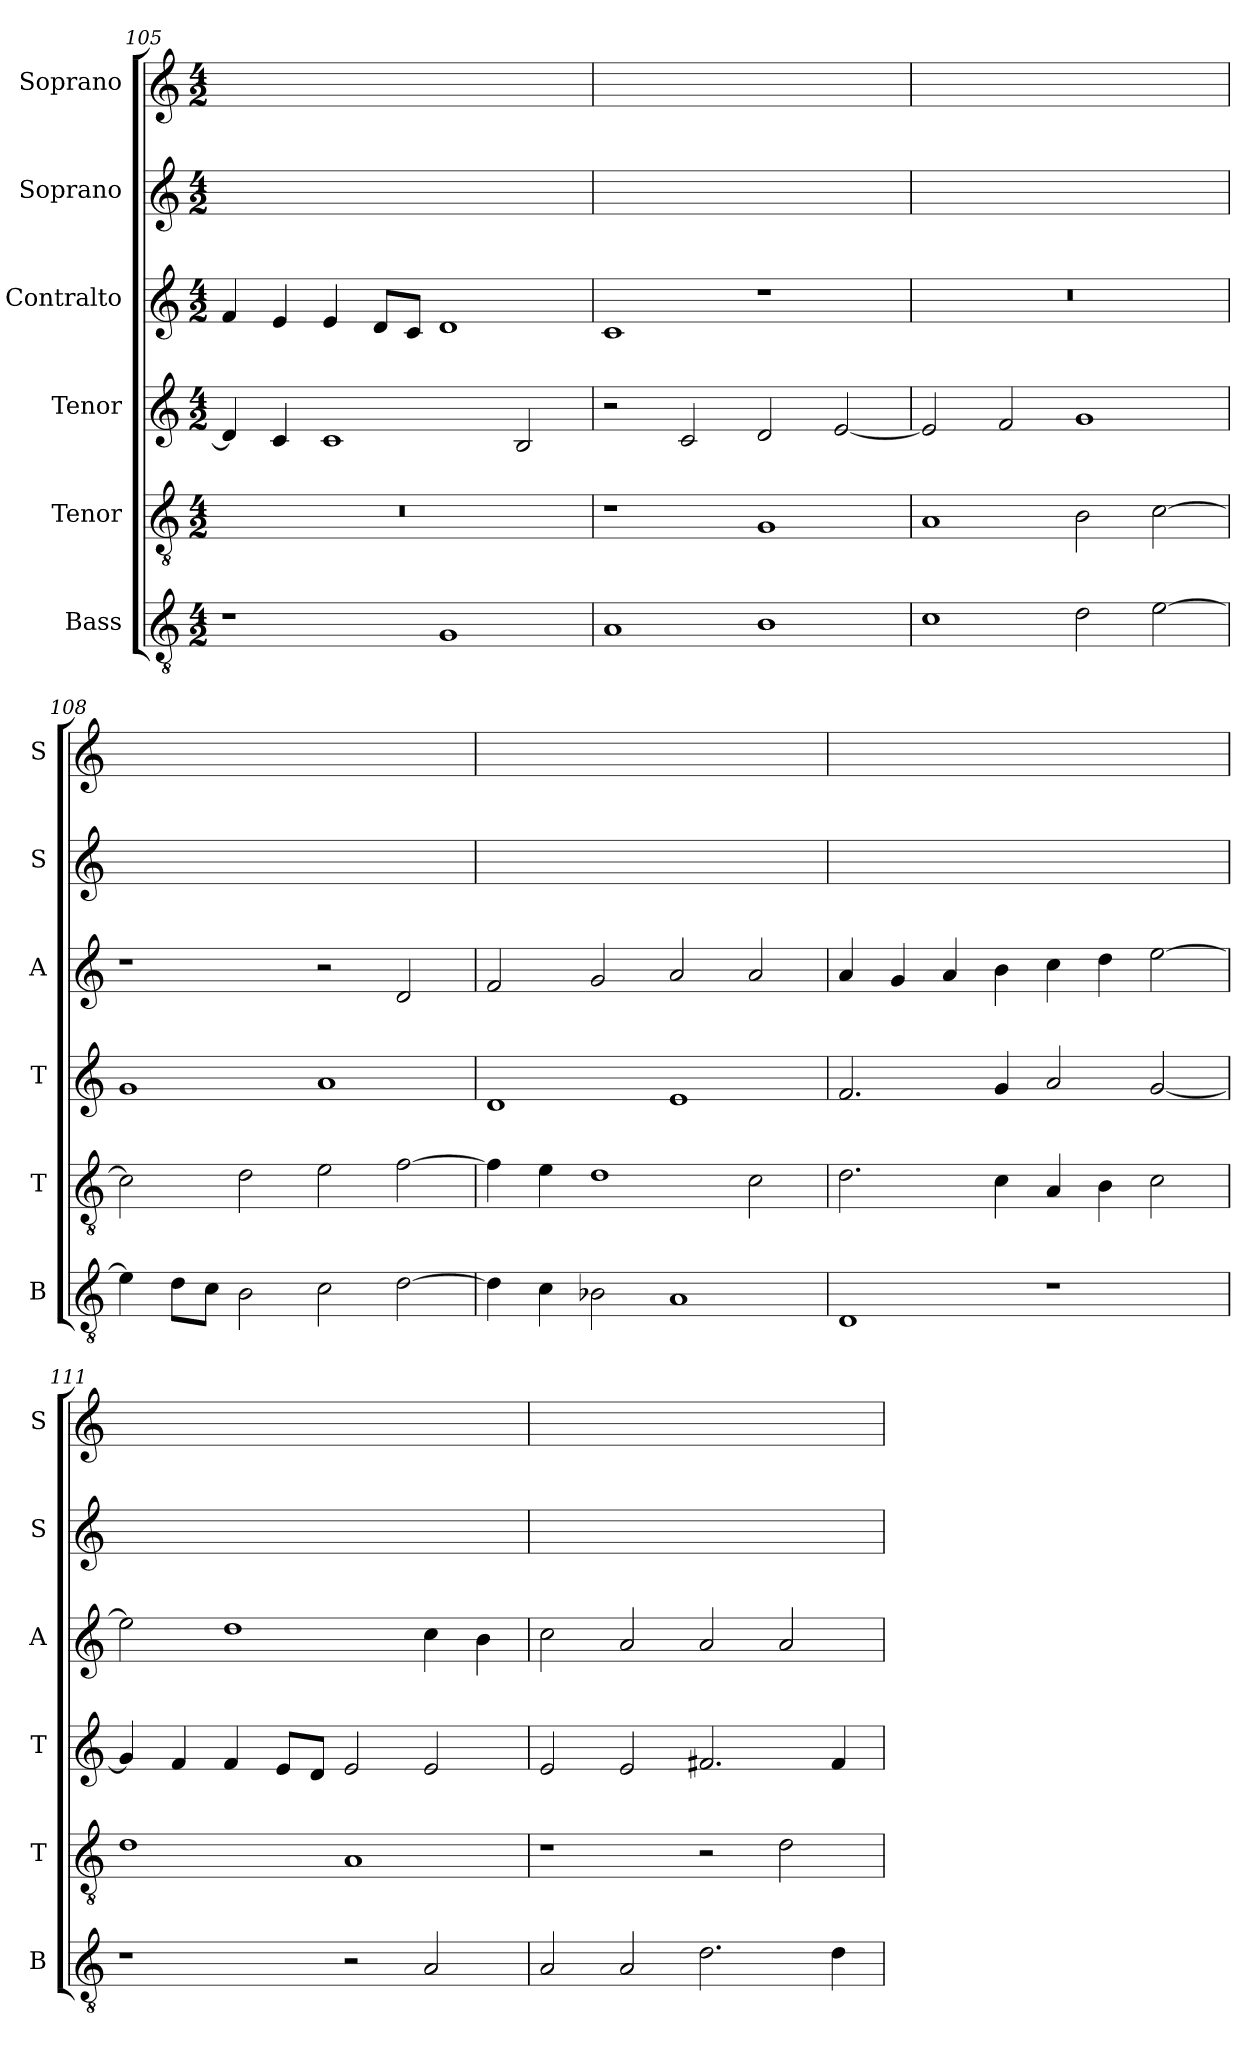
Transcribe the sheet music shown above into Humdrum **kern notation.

**kern	**kern	**kern	**kern	**kern	**kern
*part6	*part5	*part4	*part3	*part2	*part1
*staff6	*staff5	*staff4	*staff3	*staff2	*staff1
*I"Bass	*I"Tenor	*I"Tenor	*I"Contralto	*I"Soprano	*I"Soprano
*I'B	*I'T	*I'T	*I'A	*I'S	*I'S
*clefGv2	*clefGv2	*clefG2	*clefG2	*clefG2	*clefG2
*k[]	*k[]	*k[]	*k[]	*k[]	*k[]
*G:mix	*G:mix	*G:mix	*G:mix	*G:mix	*G:mix
*M4/2	*M4/2	*M4/2	*M4/2	*M4/2	*M4/2
=105	=105	=105	=105	=105	=105
1r	0r	4d]	4f	0ryy	0ryy
.	.	4c	4e	.	.
.	.	1c	4e	.	.
.	.	.	8d/L	.	.
.	.	.	8c/J	.	.
1G	.	.	1d	.	.
.	.	2B	.	.	.
=106	=106	=106	=106	=106	=106
1A	1r	2r	1c	0ryy	0ryy
.	.	2c	.	.	.
1B	1G	2d	1r	.	.
.	.	[2e	.	.	.
=107	=107	=107	=107	=107	=107
1c	1A	2e]	0r	0ryy	0ryy
.	.	2f	.	.	.
2d	2B	1g	.	.	.
[2e	[2c	.	.	.	.
=108	=108	=108	=108	=108	=108
4e]	2c]	1g	1r	0ryy	0ryy
8d\L	.	.	.	.	.
8c\J	.	.	.	.	.
2B	2d	.	.	.	.
2c	2e	1a	2r	.	.
[2d	[2f	.	2d	.	.
=109	=109	=109	=109	=109	=109
4d]	4f]	1d	2f	0ryy	0ryy
4c	4e	.	.	.	.
2B-X	1d	.	2g	.	.
1A	.	1e	2a	.	.
.	2c	.	2a	.	.
=110	=110	=110	=110	=110	=110
1D	2.d	2.f	4a	0ryy	0ryy
.	.	.	4g	.	.
.	.	.	4a	.	.
.	4c	4g	4b	.	.
1r	4A	2a	4cc	.	.
.	4B	.	4dd	.	.
.	2c	[2g	[2ee	.	.
=111	=111	=111	=111	=111	=111
1r	1d	4g]	2ee]	0ryy	0ryy
.	.	4f	.	.	.
.	.	4f	1dd	.	.
.	.	8e/L	.	.	.
.	.	8d/J	.	.	.
2r	1A	2e	.	.	.
2A	.	2e	4cc	.	.
.	.	.	4b	.	.
=112	=112	=112	=112	=112	=112
2A	1r	2e	2cc	0ryy	0ryy
2A	.	2e	2a	.	.
2.d	2r	2.f#X	2a	.	.
.	2d	.	2a	.	.
4d	.	4f#	.	.	.
=	=	=	=	=	=
*-	*-	*-	*-	*-	*-
